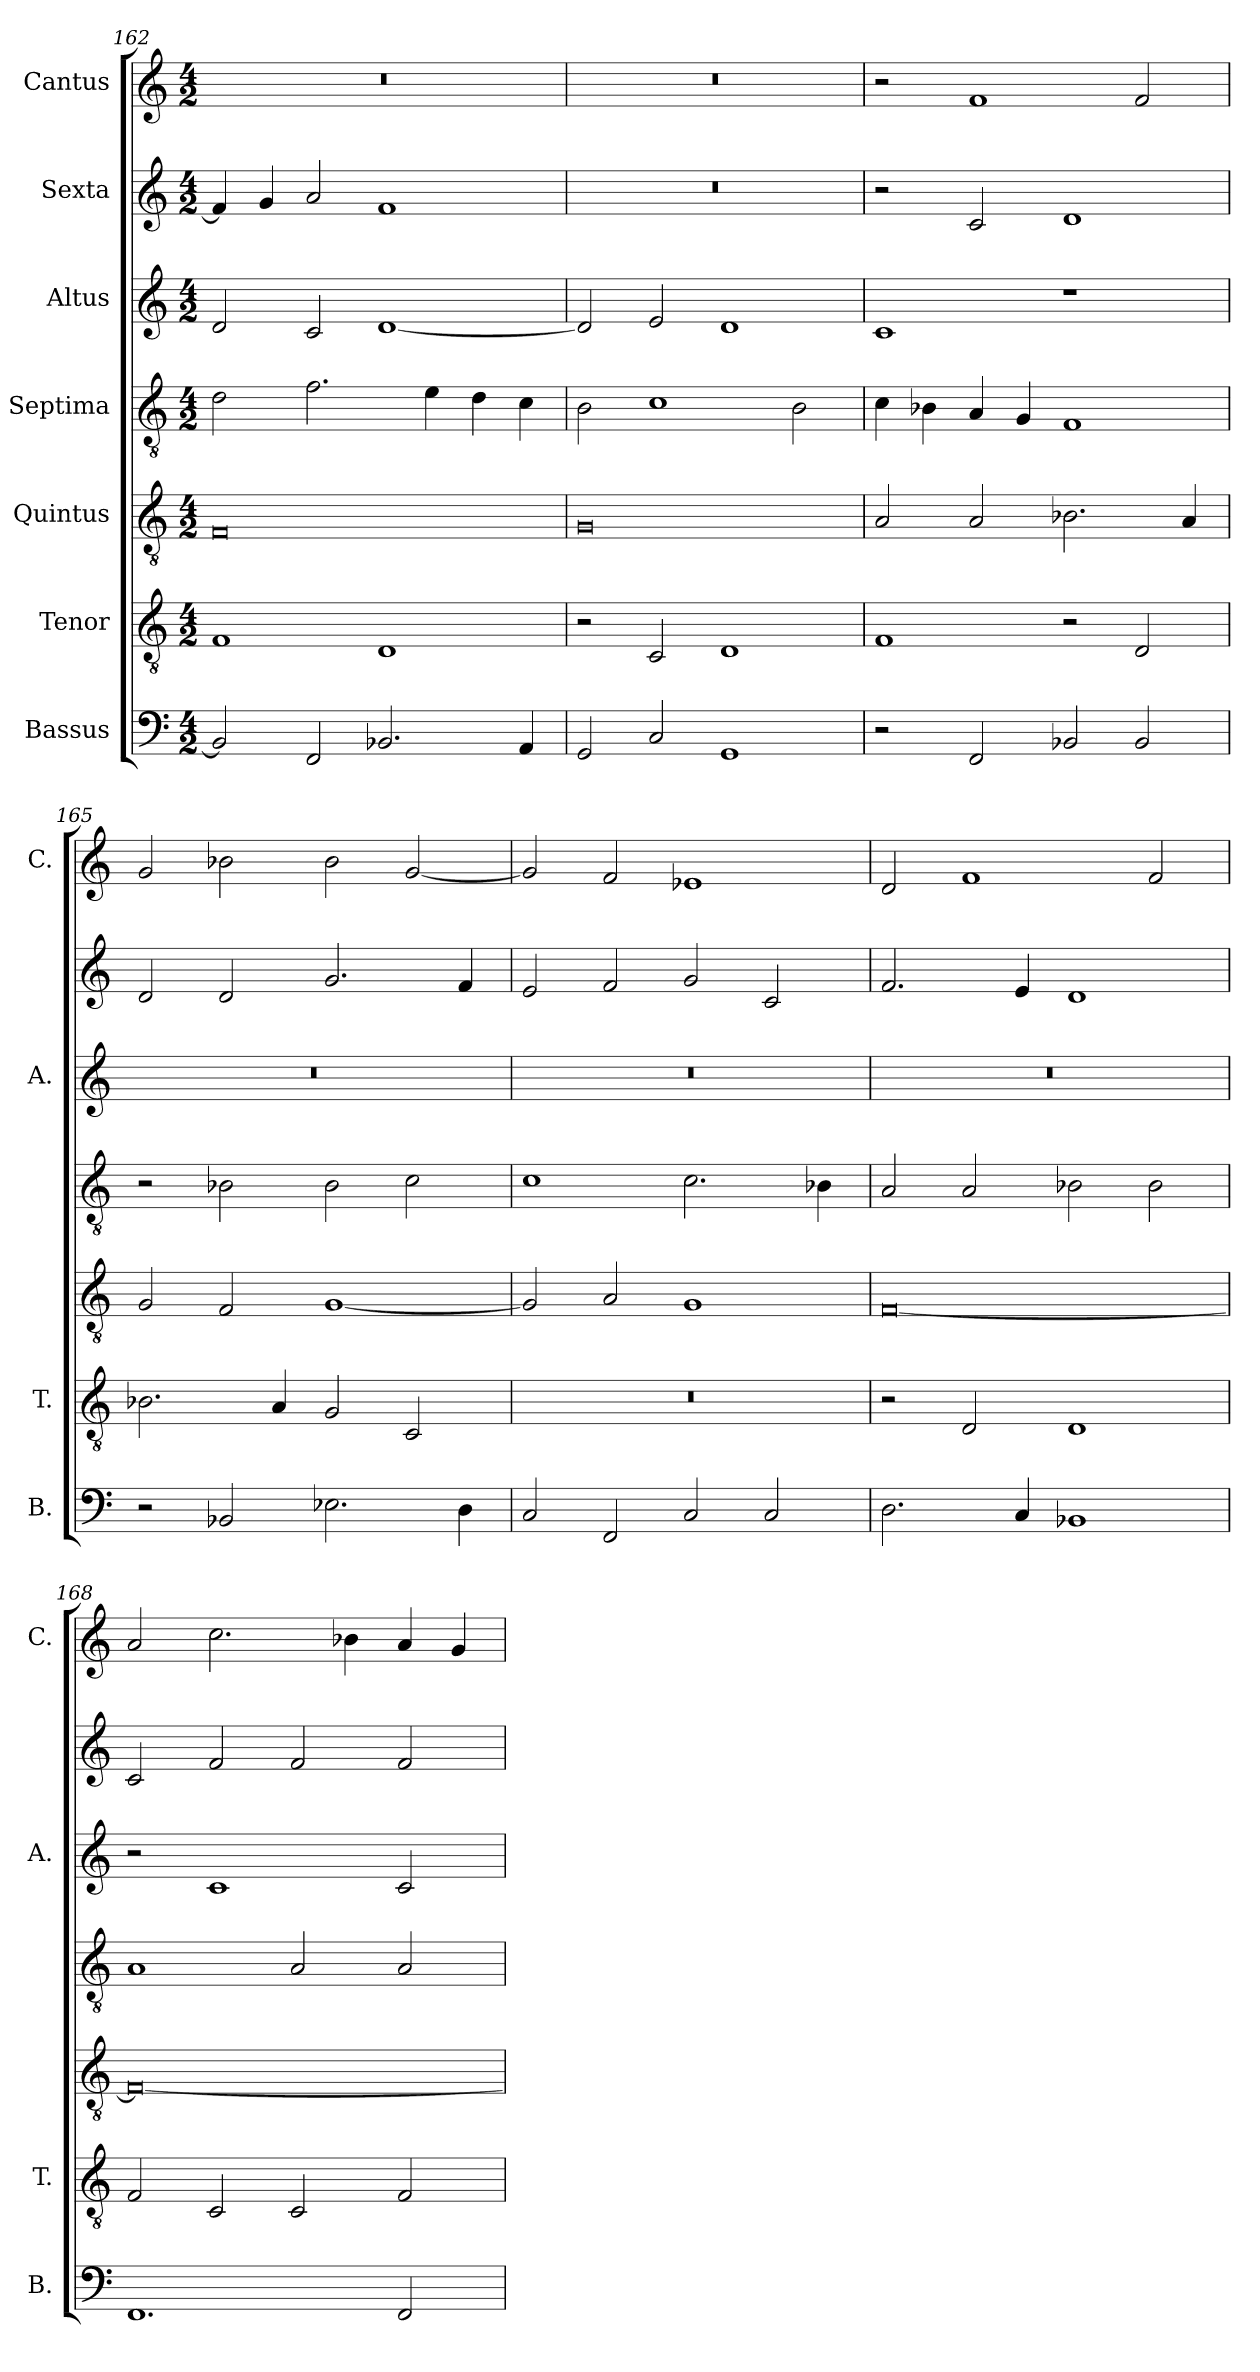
**kern	**kern	**kern	**kern	**kern	**kern	**kern
*part7	*part6	*part5	*part4	*part3	*part2	*part1
*staff7	*staff6	*staff5	*staff4	*staff3	*staff2	*staff1
*I"Bassus	*I"Tenor	*I"Quintus	*I"Septima	*I"Altus	*I"Sexta	*I"Cantus
*I'B.	*I'T.	*	*	*I'A.	*	*I'C.
*clefF4	*clefGv2	*clefGv2	*clefGv2	*clefG2	*clefG2	*clefG2
*k[]	*k[]	*k[]	*k[]	*k[]	*k[]	*k[]
*M4/2	*M4/2	*M4/2	*M4/2	*M4/2	*M4/2	*M4/2
=162	=162	=162	=162	=162	=162	=162
2BB-/]	1F	0F	2d\	2d/	4f/]	0r
.	.	.	.	.	4g/	.
2FF/	.	.	2.f\	2c/	2a/	.
2.BB-X/	1D	.	.	[1d	1f	.
.	.	.	4e\	.	.	.
.	.	.	4d\	.	.	.
4AA/	.	.	4c\	.	.	.
=163	=163	=163	=163	=163	=163	=163
2GG/	2r	0G	2B\	2d/]	0r	0r
2C/	2C/	.	1c	2e/	.	.
1GG	1D	.	.	1d	.	.
.	.	.	2B\	.	.	.
!!LO:PB:g=z
=164	=164	=164	=164	=164	=164	=164
2r	1F	2A/	4c\	1c	2r	2r
.	.	.	4B-X\	.	.	.
2FF/	.	2A/	4A/	.	2c/	1f
.	.	.	4G/	.	.	.
2BB-X/	2r	2.B-X\	1F	1r	1d	.
2BB-/	2D/	.	.	.	.	2f/
.	.	4A/	.	.	.	.
=165	=165	=165	=165	=165	=165	=165
2r	2.B-X\	2G/	2r	0r	2d/	2g/
2BB-X/	.	2F/	2B-X\	.	2d/	2b-X\
.	4A/	.	.	.	.	.
2.E-X\	2G/	[1G	2B-\	.	2.g/	2b-\
.	2C/	.	2c\	.	.	[2g/
4D\	.	.	.	.	4f/	.
=166	=166	=166	=166	=166	=166	=166
2C/	0r	2G/]	1c	0r	2e/	2g/]
2FF/	.	2A/	.	.	2f/	2f/
2C/	.	1G	2.c\	.	2g/	1e-X
2C/	.	.	.	.	2c/	.
.	.	.	4B-X\	.	.	.
=167	=167	=167	=167	=167	=167	=167
2.D\	2r	[0F	2A/	0r	2.f/	2d/
.	2D/	.	2A/	.	.	1f
4C/	.	.	.	.	4e/	.
1BB-X	1D	.	2B-X\	.	1d	.
.	.	.	2B-\	.	.	2f/
=168	=168	=168	=168	=168	=168	=168
1.FF	2F/	0F_	1A	2r	2c/	2a/
.	2C/	.	.	1c	2f/	2.cc\
.	2C/	.	2A/	.	2f/	.
.	.	.	.	.	.	4b-X\
2FF/	2F/	.	2A/	2c/	2f/	4a/
.	.	.	.	.	.	4g/
=	=	=	=	=	=	=
*-	*-	*-	*-	*-	*-	*-
